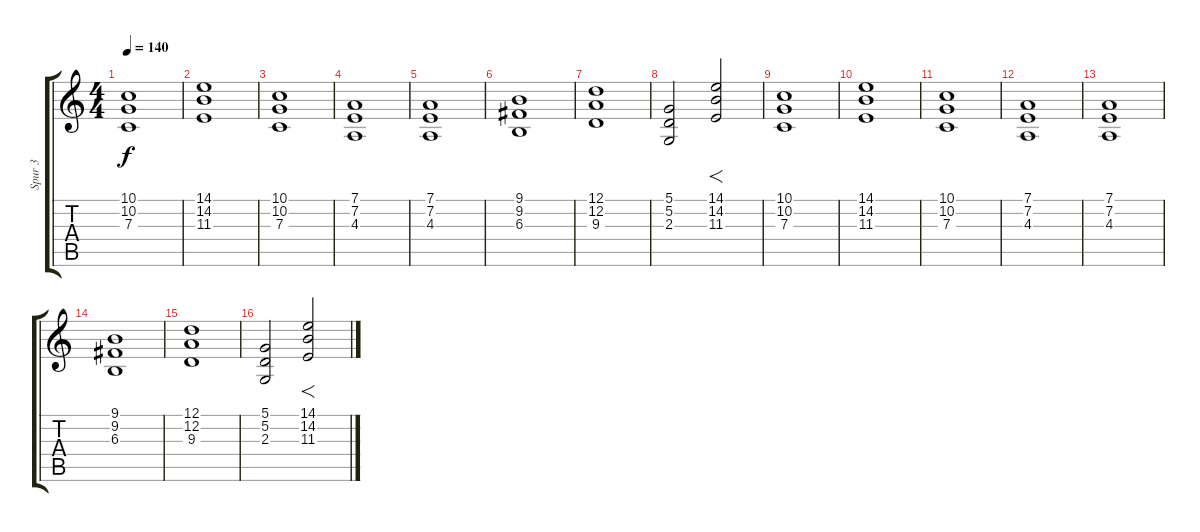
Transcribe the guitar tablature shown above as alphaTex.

\track ("Spur 3" "Spur 3") {instrument fx7echoes}
\staff {score tabs}
\tuning (D4 A3 F3 C3 G2 D2) {hide}
\ts (4 4)
\tempo 140
\clef g2
\ks c
(10.1 10.2 7.3).1{dy f instrument fx7echoes} |
(14.1 14.2 11.3).1 |
(10.1 10.2 7.3).1 |
(7.1 7.2 4.3).1 |
(7.1 7.2 4.3).1 |
(9.1 9.2 6.3).1 |
(12.1 12.2 9.3).1 |
(5.1 5.2 2.3).2 (14.1 14.2 11.3).2{f} |
(10.1 10.2 7.3).1 |
(14.1 14.2 11.3).1 |
(10.1 10.2 7.3).1 |
(7.1 7.2 4.3).1 |
(7.1 7.2 4.3).1 |
(9.1 9.2 6.3).1 |
(12.1 12.2 9.3).1 |
(5.1 5.2 2.3).2 (14.1 14.2 11.3).2{f}
